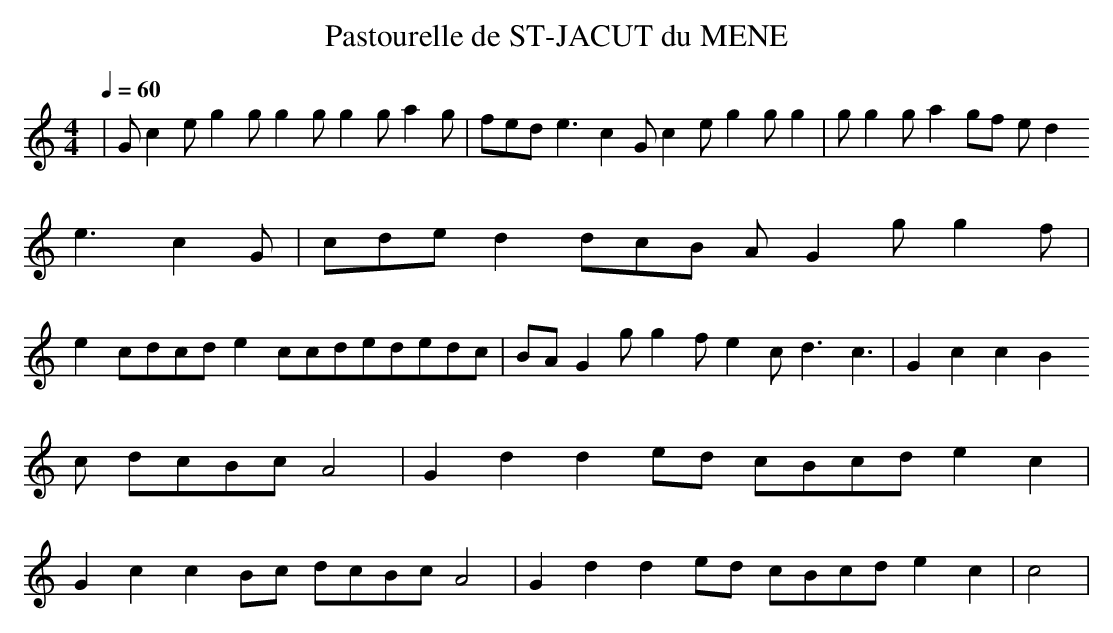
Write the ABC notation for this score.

X:1
T:Pastourelle de ST-JACUT du MENE
M:4/4
L:1/4
Q:1/4=60
K:C
|G/2ce/2gg/2gg/2gg/2ag/2|f/2e/2d/2e3/2c G/2ce/2gg/2g|g/2gg/2ag/2f/2 e/2d
/2e3/2cG/2|c/2d/2e/2dd/2c/2B/2 A/2Gg/2gf/2|
ec/2d/2c/2d/2e c/2c/2d/2e/2d/2e/2d/2c/2|B/2A/2Gg/2gf/2 ec/2d3/2c3/2|GccB
/2c/2 d/2c/2B/2c/2A2|Gdde/2d/2 c/2B/2c/2d/2ec|
GccB/2c/2 d/2c/2B/2c/2A2|Gdde/2d/2 c/2B/2c/2d/2ec|c2|
